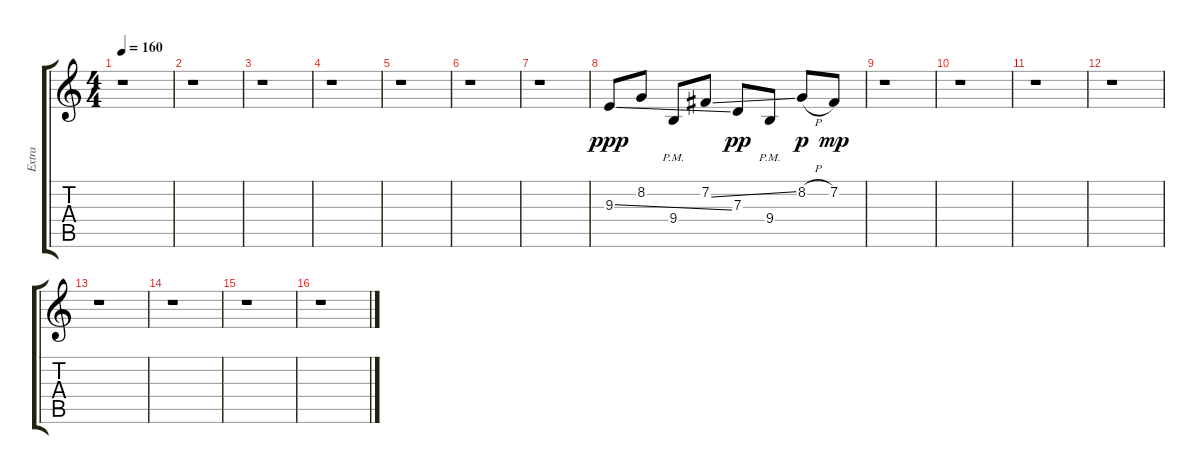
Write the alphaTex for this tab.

\track ("Extra" "Extra") {instrument vibraphone}
\staff {score tabs}
\tuning (E4 B3 G3 D3 A2 D2) {hide}
\ts (4 4)
\tempo 160
\clef g2
\ks c
r.1{dy mp} |
r.1 |
r.1 |
r.1 |
r.1 |
r.1 |
r.1 |
9.3{ss}.8{dy ppp} 8.2.8 9.4{pm}.8 7.2{ss}.8 7.3.8{dy pp} 9.4{pm}.8 8.2{h}.8{dy p} 7.2.8{dy mp} |
r.1 |
r.1 |
r.1 |
r.1 |
r.1 |
r.1 |
r.1 |
r.1
